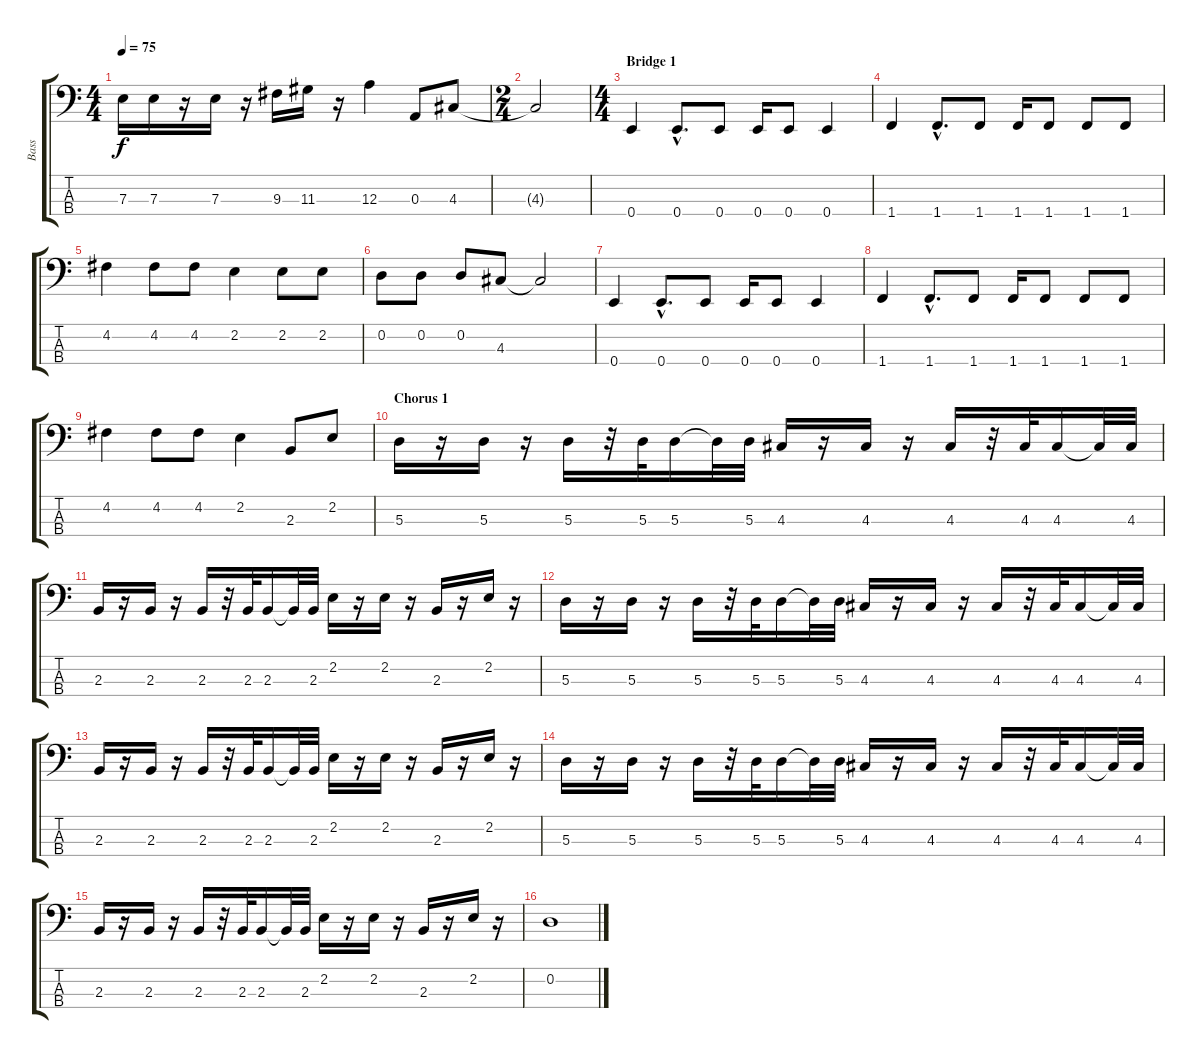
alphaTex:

\track ("Bass" "Bass") {instrument electricbassfinger}
\staff {score tabs}
\tuning (G2 D2 A1 E1) {hide}
\ts (4 4)
\tempo 75
\clef f4
\ks c
7.3.16{dy f} 7.3.16 r.16 7.3.16 r.16 9.3.16 11.3.16 r.16 12.3.4 0.3.8 4.3.8 |
\ts (2 4)
4.3{t}.2 |
\ts (4 4)
\section ("" "Bridge 1")
0.4.4 0.4{hac}.8{d} 0.4.8 0.4.16 0.4.8 0.4.4 |
1.4.4 1.4{hac}.8{d} 1.4.8 1.4.16 1.4.8 1.4.8 1.4.8 |
4.2.4 4.2.8 4.2.8 2.2.4 2.2.8 2.2.8 |
0.2.8 0.2.8 0.2.8 4.3.8 4.3{t}.2 |
0.4.4 0.4{hac}.8{d} 0.4.8 0.4.16 0.4.8 0.4.4 |
1.4.4 1.4{hac}.8{d} 1.4.8 1.4.16 1.4.8 1.4.8 1.4.8 |
4.2.4 4.2.8 4.2.8 2.2.4 2.3.8 2.2.8 |
\section ("" "Chorus 1")
5.3.16 r.16 5.3.16 r.16 5.3.16 r.32 5.3.32 5.3.16 5.3{t}.32 5.3.32 4.3.16 r.16 4.3.16 r.16 4.3.16 r.32 4.3.32 4.3.16 4.3{t}.32 4.3.32 |
2.3.16 r.16 2.3.16 r.16 2.3.16 r.32 2.3.32 2.3.16 2.3{t}.32 2.3.32 2.2.16 r.16 2.2.16 r.16 2.3.16 r.16 2.2.16 r.16 |
5.3.16 r.16 5.3.16 r.16 5.3.16 r.32 5.3.32 5.3.16 5.3{t}.32 5.3.32 4.3.16 r.16 4.3.16 r.16 4.3.16 r.32 4.3.32 4.3.16 4.3{t}.32 4.3.32 |
2.3.16 r.16 2.3.16 r.16 2.3.16 r.32 2.3.32 2.3.16 2.3{t}.32 2.3.32 2.2.16 r.16 2.2.16 r.16 2.3.16 r.16 2.2.16 r.16 |
5.3.16 r.16 5.3.16 r.16 5.3.16 r.32 5.3.32 5.3.16 5.3{t}.32 5.3.32 4.3.16 r.16 4.3.16 r.16 4.3.16 r.32 4.3.32 4.3.16 4.3{t}.32 4.3.32 |
2.3.16 r.16 2.3.16 r.16 2.3.16 r.32 2.3.32 2.3.16 2.3{t}.32 2.3.32 2.2.16 r.16 2.2.16 r.16 2.3.16 r.16 2.2.16 r.16 |
0.2.1
